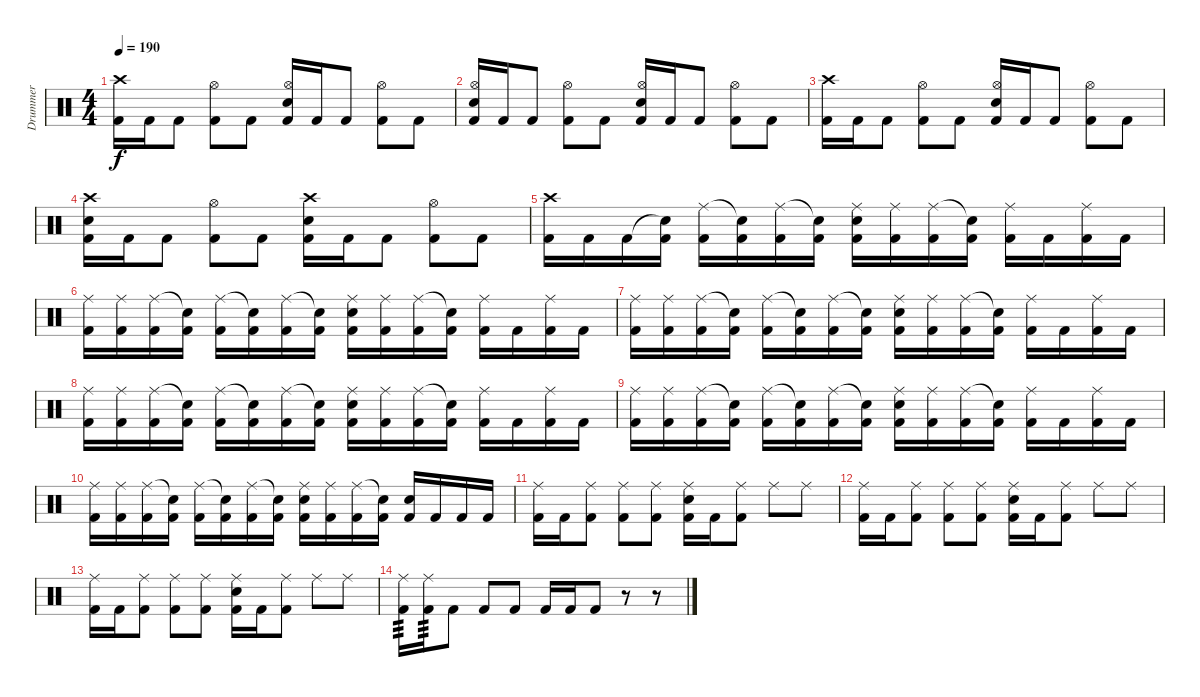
\track ("Drummer" "Drummer") {instrument percussion}
\staff {score}
\articulation defaults
\ts (4 4)
\tempo 190
\clef neutral
\ks c
("Crash high (hit)" "Kick (hit) 2").16{dy f} "Kick (hit) 2".16 "Kick (hit) 2".8 ("Hi-Hat (open)" "Kick (hit) 2").8 "Kick (hit) 2".8 ("Hi-Hat (open)" "Snare (hit) 2" "Kick (hit) 2").16 "Kick (hit) 2".16 "Kick (hit) 2".8 ("Hi-Hat (open)" "Kick (hit) 2").8 "Kick (hit) 2".8 |
("Hi-Hat (open)" "Snare (hit) 2" "Kick (hit) 2").16 "Kick (hit) 2".16 "Kick (hit) 2".8 ("Hi-Hat (open)" "Kick (hit) 2").8 "Kick (hit) 2".8 ("Hi-Hat (open)" "Snare (hit) 2" "Kick (hit) 2").16 "Kick (hit) 2".16 "Kick (hit) 2".8 ("Hi-Hat (open)" "Kick (hit) 2").8 "Kick (hit) 2".8 |
("Crash high (hit)" "Kick (hit) 2").16 "Kick (hit) 2".16 "Kick (hit) 2".8 ("Hi-Hat (open)" "Kick (hit) 2").8 "Kick (hit) 2".8 ("Hi-Hat (open)" "Snare (hit) 2" "Kick (hit) 2").16 "Kick (hit) 2".16 "Kick (hit) 2".8 ("Hi-Hat (open)" "Kick (hit) 2").8 "Kick (hit) 2".8 |
("Crash high (hit)" "Snare (hit) 2" "Kick (hit) 2").16 "Kick (hit) 2".16 "Kick (hit) 2".8 ("Hi-Hat (open)" "Kick (hit) 2").8 "Kick (hit) 2".8 ("Crash high (hit)" "Snare (hit) 2" "Kick (hit) 2").16 "Kick (hit) 2".16 "Kick (hit) 2".8 ("Hi-Hat (open)" "Kick (hit) 2").8 "Kick (hit) 2".8 |
("Crash high (hit)" "Kick (hit) 2").16 "Kick (hit) 2".16 "Kick (hit) 2".16 ("Snare (hit)"{t} "Kick (hit) 2").16 ("Ride (middle)" "Kick (hit) 2").16 ("Snare (hit)"{t} "Kick (hit) 2").16 ("Ride (middle)" "Kick (hit) 2").16 ("Snare (hit)"{t} "Kick (hit) 2").16 ("Ride (middle)" "Snare (hit) 2" "Kick (hit) 2").16 ("Ride (middle)" "Kick (hit) 2").16 ("Ride (middle)" "Kick (hit) 2").16 ("Snare (hit)"{t} "Kick (hit) 2").16 ("Ride (middle)" "Kick (hit) 2").16 "Kick (hit) 2".16 ("Ride (middle)" "Kick (hit) 2").16 "Kick (hit) 2".16 |
("Ride (middle)" "Kick (hit) 2").16 ("Ride (middle)" "Kick (hit) 2").16 ("Ride (middle)" "Kick (hit) 2").16 ("Snare (hit)"{t} "Kick (hit) 2").16 ("Ride (middle)" "Kick (hit) 2").16 ("Snare (hit)"{t} "Kick (hit) 2").16 ("Ride (middle)" "Kick (hit) 2").16 ("Snare (hit)"{t} "Kick (hit) 2").16 ("Ride (middle)" "Snare (hit) 2" "Kick (hit) 2").16 ("Ride (middle)" "Kick (hit) 2").16 ("Ride (middle)" "Kick (hit) 2").16 ("Snare (hit)"{t} "Kick (hit) 2").16 ("Ride (middle)" "Kick (hit) 2").16 "Kick (hit) 2".16 ("Ride (middle)" "Kick (hit) 2").16 "Kick (hit) 2".16 |
("Ride (middle)" "Kick (hit) 2").16 ("Ride (middle)" "Kick (hit) 2").16 ("Ride (middle)" "Kick (hit) 2").16 ("Snare (hit)"{t} "Kick (hit) 2").16 ("Ride (middle)" "Kick (hit) 2").16 ("Snare (hit)"{t} "Kick (hit) 2").16 ("Ride (middle)" "Kick (hit) 2").16 ("Snare (hit)"{t} "Kick (hit) 2").16 ("Ride (middle)" "Snare (hit) 2" "Kick (hit) 2").16 ("Ride (middle)" "Kick (hit) 2").16 ("Ride (middle)" "Kick (hit) 2").16 ("Snare (hit)"{t} "Kick (hit) 2").16 ("Ride (middle)" "Kick (hit) 2").16 "Kick (hit) 2".16 ("Ride (middle)" "Kick (hit) 2").16 "Kick (hit) 2".16 |
("Ride (middle)" "Kick (hit) 2").16 ("Ride (middle)" "Kick (hit) 2").16 ("Ride (middle)" "Kick (hit) 2").16 ("Snare (hit)"{t} "Kick (hit) 2").16 ("Ride (middle)" "Kick (hit) 2").16 ("Snare (hit)"{t} "Kick (hit) 2").16 ("Ride (middle)" "Kick (hit) 2").16 ("Snare (hit)"{t} "Kick (hit) 2").16 ("Ride (middle)" "Snare (hit) 2" "Kick (hit) 2").16 ("Ride (middle)" "Kick (hit) 2").16 ("Ride (middle)" "Kick (hit) 2").16 ("Snare (hit)"{t} "Kick (hit) 2").16 ("Ride (middle)" "Kick (hit) 2").16 "Kick (hit) 2".16 ("Ride (middle)" "Kick (hit) 2").16 "Kick (hit) 2".16 |
("Ride (middle)" "Kick (hit) 2").16 ("Ride (middle)" "Kick (hit) 2").16 ("Ride (middle)" "Kick (hit) 2").16 ("Snare (hit)"{t} "Kick (hit) 2").16 ("Ride (middle)" "Kick (hit) 2").16 ("Snare (hit)"{t} "Kick (hit) 2").16 ("Ride (middle)" "Kick (hit) 2").16 ("Snare (hit)"{t} "Kick (hit) 2").16 ("Ride (middle)" "Snare (hit) 2" "Kick (hit) 2").16 ("Ride (middle)" "Kick (hit) 2").16 ("Ride (middle)" "Kick (hit) 2").16 ("Snare (hit)"{t} "Kick (hit) 2").16 ("Ride (middle)" "Kick (hit) 2").16 "Kick (hit) 2".16 ("Ride (middle)" "Kick (hit) 2").16 "Kick (hit) 2".16 |
("Ride (middle)" "Kick (hit) 2").16 ("Ride (middle)" "Kick (hit) 2").16 ("Ride (middle)" "Kick (hit) 2").16 ("Snare (hit)"{t} "Kick (hit) 2").16 ("Ride (middle)" "Kick (hit) 2").16 ("Snare (hit)"{t} "Kick (hit) 2").16 ("Ride (middle)" "Kick (hit) 2").16 ("Snare (hit)"{t} "Kick (hit) 2").16 ("Ride (middle)" "Snare (hit) 2" "Kick (hit) 2").16 ("Ride (middle)" "Kick (hit) 2").16 ("Ride (middle)" "Kick (hit) 2").16 ("Snare (hit)"{t} "Kick (hit) 2").16 ("Snare (hit) 2" "Kick (hit) 2").16 "Kick (hit) 2".16 "Kick (hit) 2".16 "Kick (hit) 2".16 |
("Ride (middle)" "Kick (hit) 2").16 "Kick (hit) 2".16 ("Ride (middle)" "Kick (hit) 2").8 ("Ride (middle)" "Kick (hit) 2").8 ("Ride (middle)" "Kick (hit) 2").8 ("Ride (middle)" "Snare (hit) 2" "Kick (hit) 2").16 "Kick (hit) 2".16 ("Ride (middle)" "Kick (hit) 2").8 "Ride (middle)".8 "Ride (middle)".8 |
("Ride (middle)" "Kick (hit) 2").16 "Kick (hit) 2".16 ("Ride (middle)" "Kick (hit) 2").8 ("Ride (middle)" "Kick (hit) 2").8 ("Ride (middle)" "Kick (hit) 2").8 ("Ride (middle)" "Snare (hit) 2" "Kick (hit) 2").16 "Kick (hit) 2".16 ("Ride (middle)" "Kick (hit) 2").8 "Ride (middle)".8 "Ride (middle)".8 |
("Ride (middle)" "Kick (hit) 2").16 "Kick (hit) 2".16 ("Ride (middle)" "Kick (hit) 2").8 ("Ride (middle)" "Kick (hit) 2").8 ("Ride (middle)" "Kick (hit) 2").8 ("Ride (middle)" "Snare (hit) 2" "Kick (hit) 2").16 "Kick (hit) 2".16 ("Ride (middle)" "Kick (hit) 2").8 "Ride (middle)".8 "Ride (middle)".8 |
("Ride (middle)" "Kick (hit) 2").16{tp 3} ("Ride (middle)" "Kick (hit) 2").16{tp 3} "Kick (hit) 2".8 "Kick (hit) 2".8 "Kick (hit) 2".8 "Kick (hit) 2".16 "Kick (hit) 2".16 "Kick (hit) 2".8 r.8 r.8
